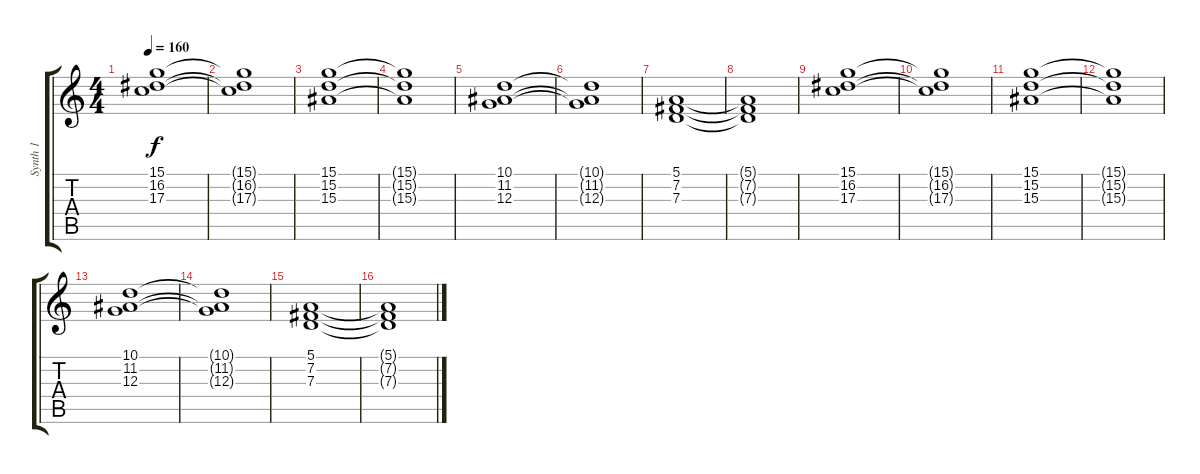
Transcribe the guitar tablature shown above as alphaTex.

\track ("Synth 1" "Synth 1") {instrument stringensemble1}
\staff {score tabs}
\tuning (E4 B3 G3 D3 A2 E2) {hide}
\ts (4 4)
\tempo 160
\clef g2
\ks c
(15.1 16.2 17.3).1{dy f} |
(15.1{t} 16.2{t} 17.3{t}).1 |
(15.1 15.2 15.3).1 |
(15.1{t} 15.2{t} 15.3{t}).1 |
(10.1 11.2 12.3).1 |
(10.1{t} 11.2{t} 12.3{t}).1 |
(5.1 7.2 7.3).1 |
(5.1{t} 7.2{t} 7.3{t}).1 |
(15.1 16.2 17.3).1 |
(15.1{t} 16.2{t} 17.3{t}).1 |
(15.1 15.2 15.3).1 |
(15.1{t} 15.2{t} 15.3{t}).1 |
(10.1 11.2 12.3).1 |
(10.1{t} 11.2{t} 12.3{t}).1 |
(5.1 7.2 7.3).1 |
(5.1{t} 7.2{t} 7.3{t}).1
